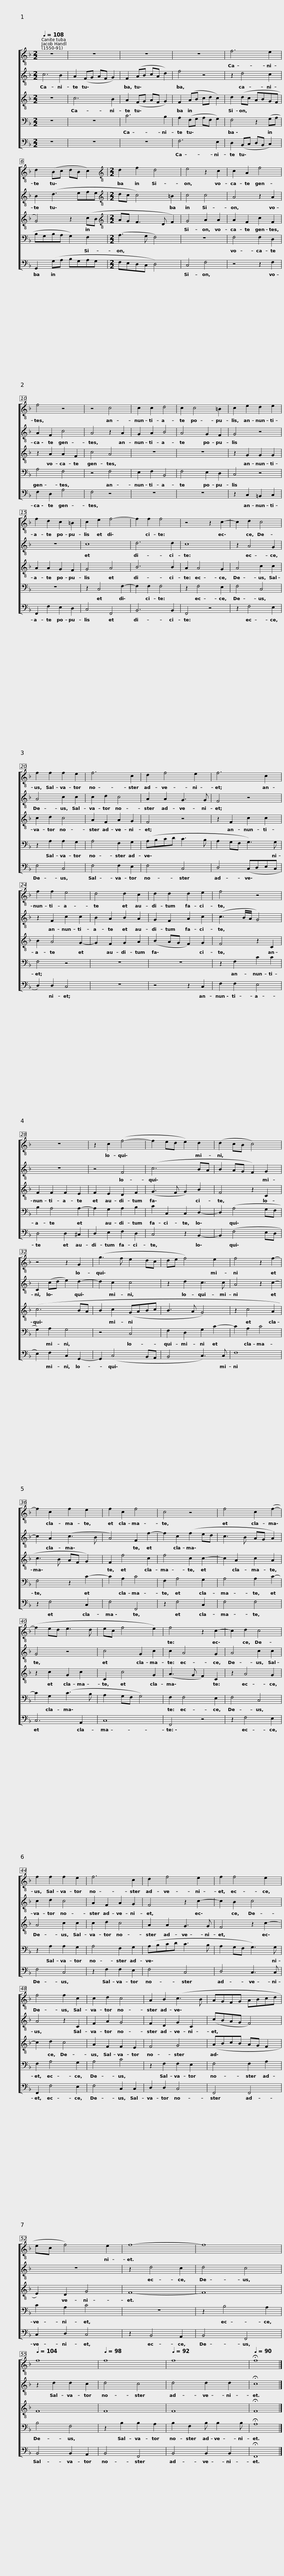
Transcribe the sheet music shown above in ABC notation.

X:1
%%score [ 1 2 3 4 5 ]
L:1/8
Q:1/4=108
M:2/2
I:linebreak $
K:F
V:1 treble-8
V:2 treble-8
V:3 treble-8
V:4 bass
V:5 bass
V:1
 z8 | z8 | z8 | z8 | f6 e2 | %5
 d2 (Bc dB c2) |$[M:2/2][K:treble-8] d2 f2 d4 | e4 z2 c2 | c2 A2 f4 | f4 z4 | %10
 z4 c4 | c2 c2 d4 |$ c2 c4 =B2 | c2 e2 d2 e2 | f2 d2 c2 =B2 | %15
 c2 e2 f4- | f2 f2 f4 | z4 z2 c2- |$ c2 d2 c4 | f2 f2 f2 e2 | %20
 f6 c2 | d2 f4 e2 | f6 c2 | f2 f2 e4 | d4 d2 c2 |$ %25
 d2 d2 d2 e2 | f4 z4 | z8 | z2 c2 (f4- | f2 ed e2) d2 | %30
 (d2 cB c4) | z4 z2 G2 |$ (g3 f e2 dc | de f4) e2 | f4 z2 f2- | %35
 f2 c2 f2 e2 | f2 c2 f4 | c4 z4 |$ f4 c2 (f2- | f2 ed e3 d | %40
 ec f4 e2) | f4 z2 c2- | c2 d2 c4 | f2 f2 f2 e2 |$ f6 c2 | %45
 d2 f4 e2 | f2 f4 e2 | f4 f2 c2 | c2 d2 c4 | A2 B2 (c3 B |$ %50
 AGFG ABcd | ec f4) e2 | f8- | f8 |[Q:1/4=104] f8 | %55
[Q:1/4=98] f8 |[Q:1/4=92] f8 |[Q:1/4=90] !fermata!f8 |] %58
V:2
 c6 B2 | A2 (FG AF G2) | F2 (AB cA d2) | f4 z4 | z2 d4 c2 | %5
 B2 (d3 efe |$[M:2/2][K:treble-8] dc c4) =B2 | c4 c4 | A4 z2 A2 | A2 F2 c4 | %10
 A4 z2 A2 | G2 A2 B4 |$ A4 G2 F2 | G4 z4 | z8 | %15
 c8 | d6 d2 | c8 |$ z2 A4 G2 | A4 c2 c2 | %20
 c2 d2 c4 | A2 A2 G3 G | F4 z4 | z2 F2 c2 c2 | B2 A2 B2 A2 |$ %25
 G2 F2 A2 c2 | (c3 B/A/ G4) | z8 | z4 F4 | (c6 BA | %30
 B2 AG F2) G2 | C2 (cd e2) d2- |$ d2 c2 c4 | z2 d2 c3 c | A4 z2 c2- | %35
 c2 A2 (c3 B | A4) F2 f2- | f2 c2 (f2 ed |$ c3 B AG A2) | G4 z4 | %40
 c4 G2 c2 | c2 A4 G2 | A4 c2 c2 | c2 d2 c4 |$ A2 F2 A2 G2 | %45
 F4 z2 c2- | c2 B2 c4 | A4 z2 C2 | F2 A2 G4 | F2 D2 G2 C2 |$ %50
 (cBAG F4) | z8 | z2 d4 c2 | d4 c4 | z2 d2 d2 c2 | %55
 d4 c4 | d4 d2 d2 | !fermata!c8 |] %58
V:3
 z8 | c6 B2 | A2 (FG AF G2) | F2 (AB cd c2) | d2 (dc ABGF | %5
 G4) z2 (cB |$[M:2/2][K:treble-8] AG F3 D F2) | G4 A2 A2 | A2 F2 c2 F2 | z2 A2 A2 F2 | %10
 c4 A4 | z8 |$ z8 | z2 G2 G2 G2 | A2 A2 G2 F2 | %15
 G4 A4 | B6 B2 | A2 A4 G2 |$ A4 c2 c2 | c2 d2 c4 | %20
 A2 F2 A2 G2 | F4 z4 | z2 F2 c2 c2 | B2 A4 G2- | G2 F2 G2 A2 |$ %25
 (B2 AG F2) G2 | F4 z2 C2 | F2 F2 F2 E2 | F2 E2 D2 F2 | (G3 F G2) B2 | %30
 F4 z2 C2 | (c6 BA |$ B2 c2 (GABc | B3 A G4) | z2 c4 A2 | %35
 c3 B AF G2) | F2 f4 c2 | f4 c2 c2- |$ c2 A2 c2 A2 | z2 c2 G2 c2 | %40
 C2 c4 G2 | (A3 G F2) C2 | z2 A4 G2 | A4 c2 c2 |$ c2 d2 c4 | %45
 A2 A2 G3 G | F4 z2 c2- | c2 d2 c4 | A2 F2 F2 E2 | F4 G4 |$ %50
 (ABcB AG F2 | E2) D2 G4 | F8- | F8 | F8 | %55
 F8 | F8 | !fermata!F8 |] %58
V:4
 z8 | z8 | C6 B,2 | A,2 (F,G, A,F, G,2) | F,4 z2 (G,A, | %5
 B,G,B,A, G,2) F,2 |$[M:2/2] (A,3 G, F,4) | z8 | F,4 F,2 D,2 | A,4 F,4 | %10
 z4 F,4 | E,2 F,2 B,,4 |$ F,4 E,2 D,2 | C,4 z4 | z8 | %15
 z2 C,4 F,2- | F,2 F,2 F,4 | z2 F,4 E,2 |$ F,4 C,4 | z2 A,2 A,2 G,2 | %20
 A,4 F,2 G,2 | (A,B,CD C3 B, | A,2 G,F, G,3) G, | F,4 z4 | z8 |$ %25
 z8 | z2 F,2 C2 C2 | B,2 A,4 A,2- | A,2 G,2 A,2 B,2 | C2 C,2 C,2 D,2- | %30
 D,2 (A,4 G,F, | G,2) A,2 G,4 |$ z4 C,4 | F,2 D,2 G,2 C2- | C2 A,2 C4 | %35
 F,4 z2 C2- | C2 A,2 C4 | F,2 A,4 G,2 |$ A,4 A,2 C2- | C2 G,2 (C3 B, | %40
 A,2 G,F, G,4) | F,2 F,4 E,2 | F,4 C,4 | z2 A,2 A,2 G,2 |$ A,4 F,2 G,2 | %45
 (A,B,CD C3 B, | A,2 G,F, G,3) G, | F,2 A,4 G,2 | A,4 C4 | z2 F,2 F,2 E,2 |$ %50
 F,4 F,2 A,2 | C2 A,2 C4 | z8 | z2 B,4 A,2 | B,4 F,4 | %55
 z2 B,2 B,2 A,2 | B,2 F,2 B, B,2 B, | !fermata!A,8 |] %58
V:5
 z8 | z8 | z8 | F,6 E,2 | D,2 (B,,C, D,B,, C,2) | %5
 G,,2 (G,A, B,G,A,G, |$[M:2/2] F,E,D,C, D,4) | C,4 F,4 | z4 z2 F,2 | F,2 D,2 A,4 | %10
 F,4 z4 | z8 |$ z8 | z2 C,2 =B,,2 C,2 | F,,2 F,2 E,2 D,2 | %15
 C,4 F,,4 | B,,6 B,,2 | F,,4 z4 |$ z2 F,4 E,2 | F,4 C,4 | %20
 F,4 F,2 E,2 | F,4 C,4 | D,4 (C,D,E,C, | D,2) D,2 C,4 | z8 |$ %25
 z4 z2 C,2 | F,2 F,2 E,4 | D,4 D,2 ^C,2 | D,2 E,2 F,2 D,2 | C,4 z2 B,,2- | %30
 B,,2 (F,4 E,D, | E,2) F,2 C,2 G,,2- |$ G,,2 (C,4 B,,A,, | B,,4 C,3) C, | F,8 | %35
 z2 F,4 C,2 | F,4 F,,4 | z2 F,4 C,2 |$ F,4 F,4 | C,6 A,,2 | %40
 C,8 | F,,4 z4 | z2 F,4 E,2 | F,4 C,4 |$ z2 F,2 F,2 E,2 | %45
 F,4 C,4 | D,4 C,3 C, | F,,2 F,4 E,2 | F,4 C,2 C,2 | D,2 D,2 C,4 |$ %50
 F,,4 F,,4 | C,2 D,2 C,4 | z2 B,,4 A,,2 | B,,4 F,,4 | B,,4 B,,2 A,,2 | %55
 B,,4 F,,4 | B,,4 B,,2 B,,2 | !fermata!F,,8 |] %58
